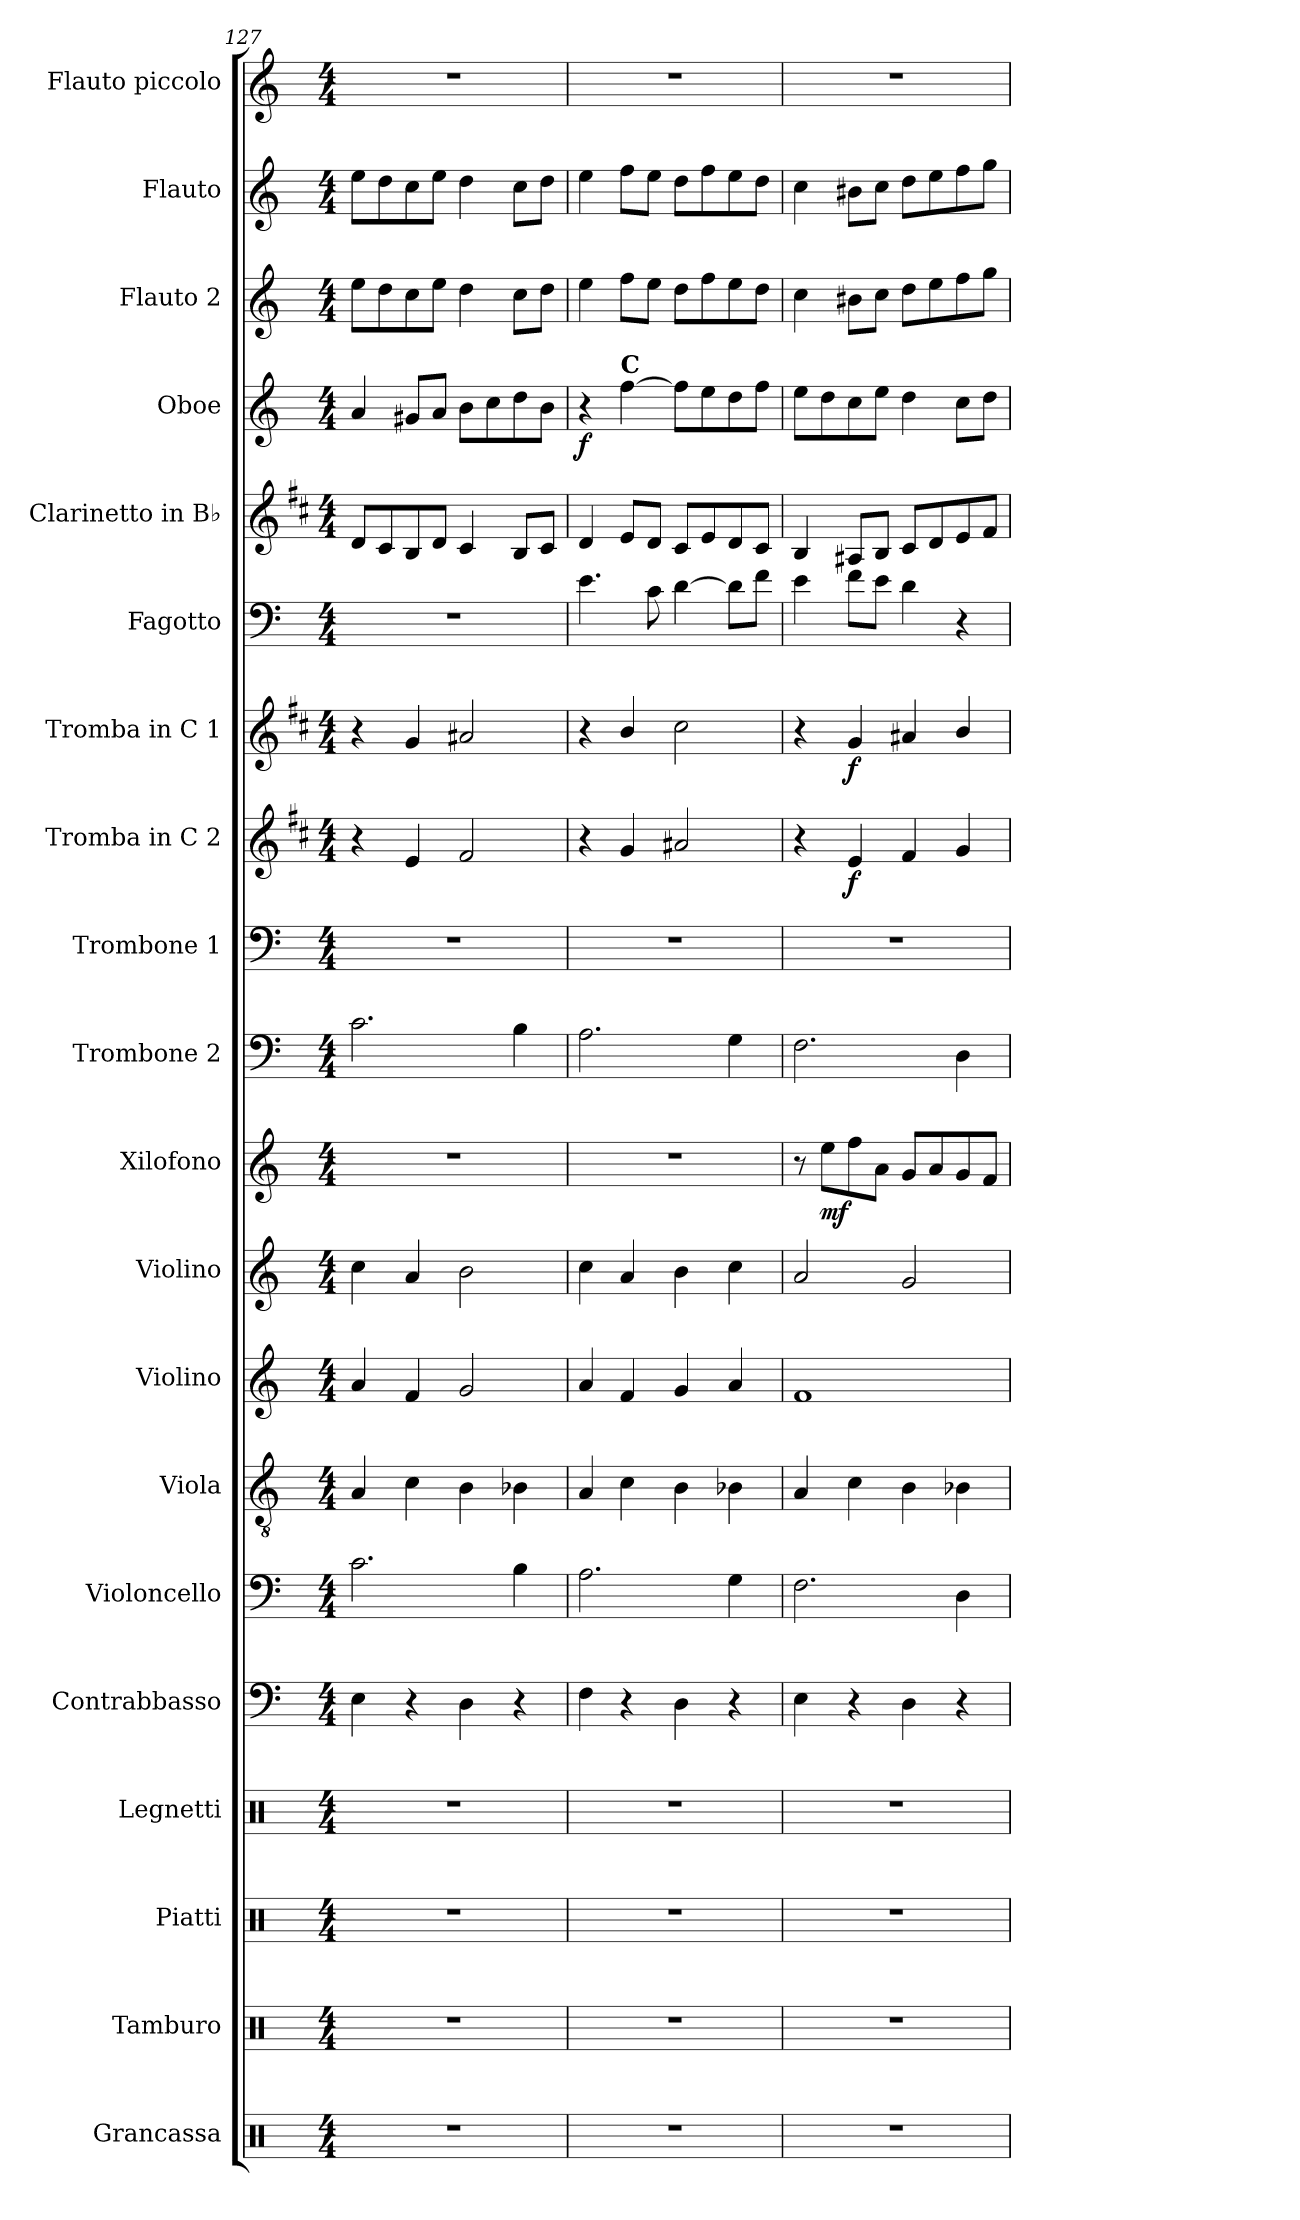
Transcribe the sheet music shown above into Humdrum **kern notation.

**kern	**kern	**kern	**kern	**kern	**kern	**kern	**kern	**kern	**kern	**dynam	**kern	**kern	**kern	**dynam	**kern	**dynam	**kern	**kern	**kern	**dynam	**kern	**kern	**kern
*part20	*part19	*part18	*part17	*part16	*part15	*part14	*part13	*part12	*part11	*part11	*part10	*part9	*part8	*part8	*part7	*part7	*part6	*part5	*part4	*part4	*part3	*part2	*part1
*staff20	*staff19	*staff18	*staff17	*staff16	*staff15	*staff14	*staff13	*staff12	*staff11	*staff11	*staff10	*staff9	*staff8	*staff8	*staff7	*staff7	*staff6	*staff5	*staff4	*staff4	*staff3	*staff2	*staff1
*I"Grancassa	*I"Tamburo	*I"Piatti	*I"Legnetti	*I"Contrabbasso	*I"Violoncello	*I"Viola	*I"Violino	*I"Violino	*I"Xilofono	*	*I"Trombone 2	*I"Trombone 1	*I"Tromba in C 2	*	*I"Tromba in C 1	*	*I"Fagotto	*I"Clarinetto in B♭	*I"Oboe	*	*I"Flauto 2	*I"Flauto	*I"Flauto piccolo
*I'Gr.	*I'Tamb.	*I'P-tti	*I'L-tti	*I'C-b.	*I'V-c.	*I'V-la	*I'V-no	*I'V-no	*I'Xil.	*	*I'Tr-ne 2	*I'Tr-ne 1	*I'Tr-ba in C 2	*	*I'Tr-ba in C 1	*	*I'Fag.	*I'Cl. in B♭	*I'Ob.	*	*I'Fl. 2	*I'Fl.	*I'Fl. picc.
*clefX	*clefX	*clefX	*clefX	*clefF4	*clefF4	*clefGv2	*clefG2	*clefG2	*clefG2	*	*clefF4	*clefF4	*clefG2	*	*clefG2	*	*clefF4	*clefG2	*clefG2	*	*clefG2	*clefG2	*clefG2
*	*	*	*	*ITrd7c12	*	*	*	*	*ITrd-7c-12	*	*	*	*ITrd1c2	*	*ITrd1c2	*	*	*ITrd1c2	*	*	*	*	*ITrd-7c-12
*k[]	*k[]	*k[]	*k[]	*k[]	*k[]	*k[]	*k[]	*k[]	*k[]	*	*k[]	*k[]	*k[]	*	*k[]	*	*k[]	*k[]	*k[]	*	*k[]	*k[]	*k[]
*M4/4	*M4/4	*M4/4	*M4/4	*M4/4	*M4/4	*M4/4	*M4/4	*M4/4	*M4/4	*	*M4/4	*M4/4	*M4/4	*	*M4/4	*	*M4/4	*M4/4	*M4/4	*	*M4/4	*M4/4	*M4/4
=127	=127	=127	=127	=127	=127	=127	=127	=127	=127	=127	=127	=127	=127	=127	=127	=127	=127	=127	=127	=127	=127	=127	=127
1r	1r	1r	1r	4EE\	2.c\	4A/	4a/	4cc\	1r	.	2.c\	1r	4r	.	4r	.	1r	8c/L	4a/	.	8ee\L	8ee\L	1r
.	.	.	.	.	.	.	.	.	.	.	.	.	.	.	.	.	.	8B/	.	.	8dd\	8dd\	.
.	.	.	.	4r	.	4c\	4f/	4a/	.	.	.	.	4d/	.	4f/	.	.	8A/	8g#X/L	.	8cc\	8cc\	.
.	.	.	.	.	.	.	.	.	.	.	.	.	.	.	.	.	.	8c/J	8a/J	.	8ee\J	8ee\J	.
.	.	.	.	4DD\	.	4B\	2g/	2b\	.	.	.	.	2e/	.	2g#X/	.	.	4B/	8b\L	.	4dd\	4dd\	.
.	.	.	.	.	.	.	.	.	.	.	.	.	.	.	.	.	.	.	8cc\	.	.	.	.
.	.	.	.	4r	4B\	4B-X\	.	.	.	.	4B\	.	.	.	.	.	.	8A/L	8dd\	.	8cc\L	8cc\L	.
.	.	.	.	.	.	.	.	.	.	.	.	.	.	.	.	.	.	8B/J	8b\J	.	8dd\J	8dd\J	.
=128	=128	=128	=128	=128	=128	=128	=128	=128	=128	=128	=128	=128	=128	=128	=128	=128	=128	=128	=128	=128	=128	=128	=128
!	!	!	!	!	!	!	!	!	!	!	!	!	!	!	!	!	!	!	!	!LO:DY:b	!	!	!
1r	1r	1r	1r	4FF\	2.A\	4A/	4a/	4cc\	1r	.	2.A\	1r	4r	.	4r	.	4.e\	4c/	4r	f	4ee\	4ee\	1r
!	!	!	!	!	!	!	!	!	!	!	!	!	!	!	!	!	!	!	!LO:TX:a:B:t=C	!	!	!	!
.	.	.	.	4r	.	4c\	4f/	4a/	.	.	.	.	4f/	.	4a/	.	.	8d/L	[4ff\	.	8ff\L	8ff\L	.
.	.	.	.	.	.	.	.	.	.	.	.	.	.	.	.	.	8c\	8c/J	.	.	8ee\J	8ee\J	.
.	.	.	.	4DD\	.	4B\	4g/	4b\	.	.	.	.	2g#X/	.	2b\	.	[4d\	8B/L	8ff\L]	.	8dd\L	8dd\L	.
.	.	.	.	.	.	.	.	.	.	.	.	.	.	.	.	.	.	8d/	8ee\	.	8ff\	8ff\	.
.	.	.	.	4r	4G\	4B-X\	4a/	4cc\	.	.	4G\	.	.	.	.	.	8d\L]	8c/	8dd\	.	8ee\	8ee\	.
.	.	.	.	.	.	.	.	.	.	.	.	.	.	.	.	.	8f\J	8B/J	8ff\J	.	8dd\J	8dd\J	.
=129	=129	=129	=129	=129	=129	=129	=129	=129	=129	=129	=129	=129	=129	=129	=129	=129	=129	=129	=129	=129	=129	=129	=129
1r	1r	1r	1r	4EE\	2.F\	4A/	1f	2a/	8r	.	2.F\	1r	4r	.	4r	.	4e\	4A/	8ee\L	.	4cc\	4cc\	1r
!	!	!	!	!	!	!	!	!	!	!LO:DY:b	!	!	!	!	!	!	!	!	!	!	!	!	!
.	.	.	.	.	.	.	.	.	8eee\L	mf	.	.	.	.	.	.	.	.	8dd\	.	.	.	.
!	!	!	!	!	!	!	!	!	!	!	!	!	!	!LO:DY:b	!	!LO:DY:b	!	!	!	!	!	!	!
.	.	.	.	4r	.	4c\	.	.	8fff\	.	.	.	4d/	f	4f/	f	8f\L	8G#X/L	8cc\	.	8b#X\L	8b#X\L	.
.	.	.	.	.	.	.	.	.	8aa\J	.	.	.	.	.	.	.	8e\J	8A/J	8ee\J	.	8cc\J	8cc\J	.
.	.	.	.	4DD\	.	4B\	.	2g/	8gg/L	.	.	.	4e/	.	4g#X/	.	4d\	8B/L	4dd\	.	8dd\L	8dd\L	.
.	.	.	.	.	.	.	.	.	8aa/	.	.	.	.	.	.	.	.	8c/	.	.	8ee\	8ee\	.
.	.	.	.	4r	4D\	4B-X\	.	.	8gg/	.	4D\	.	4f/	.	4a/	.	4r	8d/	8cc\L	.	8ff\	8ff\	.
.	.	.	.	.	.	.	.	.	8ff/J	.	.	.	.	.	.	.	.	8e/J	8dd\J	.	8gg\J	8gg\J	.
=	=	=	=	=	=	=	=	=	=	=	=	=	=	=	=	=	=	=	=	=	=	=	=
*-	*-	*-	*-	*-	*-	*-	*-	*-	*-	*-	*-	*-	*-	*-	*-	*-	*-	*-	*-	*-	*-	*-	*-
